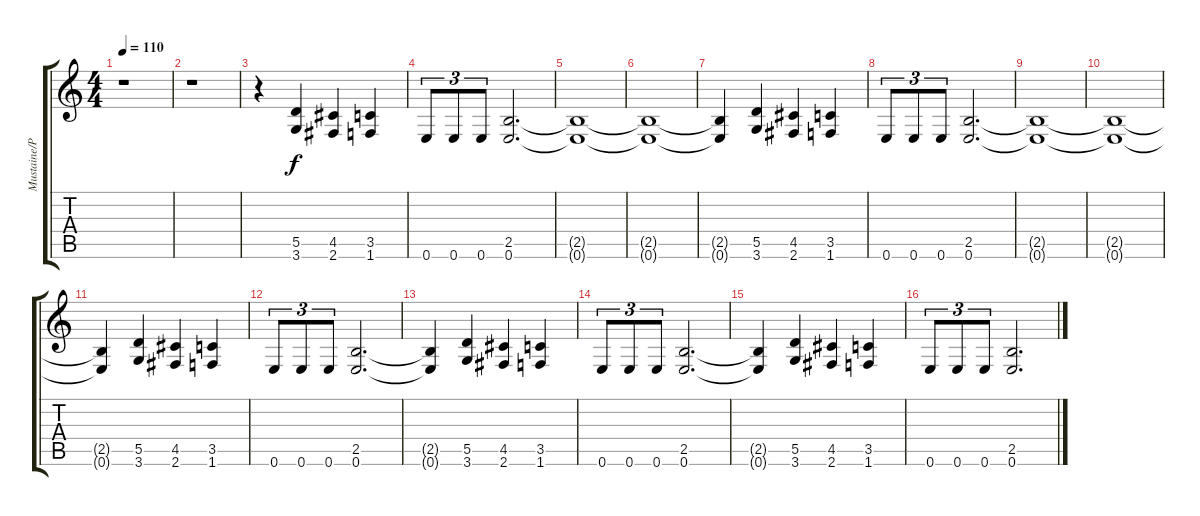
\track ("Mustaine/Pitrelli" "Mustaine/P") {instrument distortionguitar}
\staff {score tabs}
\tuning (E4 B3 G3 D3 A2 E2) {hide}
\ts (4 4)
\tempo 110
\clef g2
\ks c
r.1{dy f} |
r.1 |
r.4 (5.5 3.6).4 (4.5 2.6).4 (3.5 1.6).4 |
0.6.8{tu (3 2)} 0.6.8{tu (3 2)} 0.6.8{tu (3 2)} (2.5 0.6).2{d} |
(2.5{t} 0.6{t}).1 |
(2.5{t} 0.6{t}).1 |
(2.5{t} 0.6{t}).4 (5.5 3.6).4 (4.5 2.6).4 (3.5 1.6).4 |
0.6.8{tu (3 2)} 0.6.8{tu (3 2)} 0.6.8{tu (3 2)} (2.5 0.6).2{d} |
(2.5{t} 0.6{t}).1 |
(2.5{t} 0.6{t}).1 |
(2.5{t} 0.6{t}).4 (5.5 3.6).4 (4.5 2.6).4 (3.5 1.6).4 |
0.6.8{tu (3 2)} 0.6.8{tu (3 2)} 0.6.8{tu (3 2)} (2.5 0.6).2{d} |
(2.5{t} 0.6{t}).4 (5.5 3.6).4 (4.5 2.6).4 (3.5 1.6).4 |
0.6.8{tu (3 2)} 0.6.8{tu (3 2)} 0.6.8{tu (3 2)} (2.5 0.6).2{d} |
(2.5{t} 0.6{t}).4 (5.5 3.6).4 (4.5 2.6).4 (3.5 1.6).4 |
0.6.8{tu (3 2)} 0.6.8{tu (3 2)} 0.6.8{tu (3 2)} (2.5 0.6).2{d}
